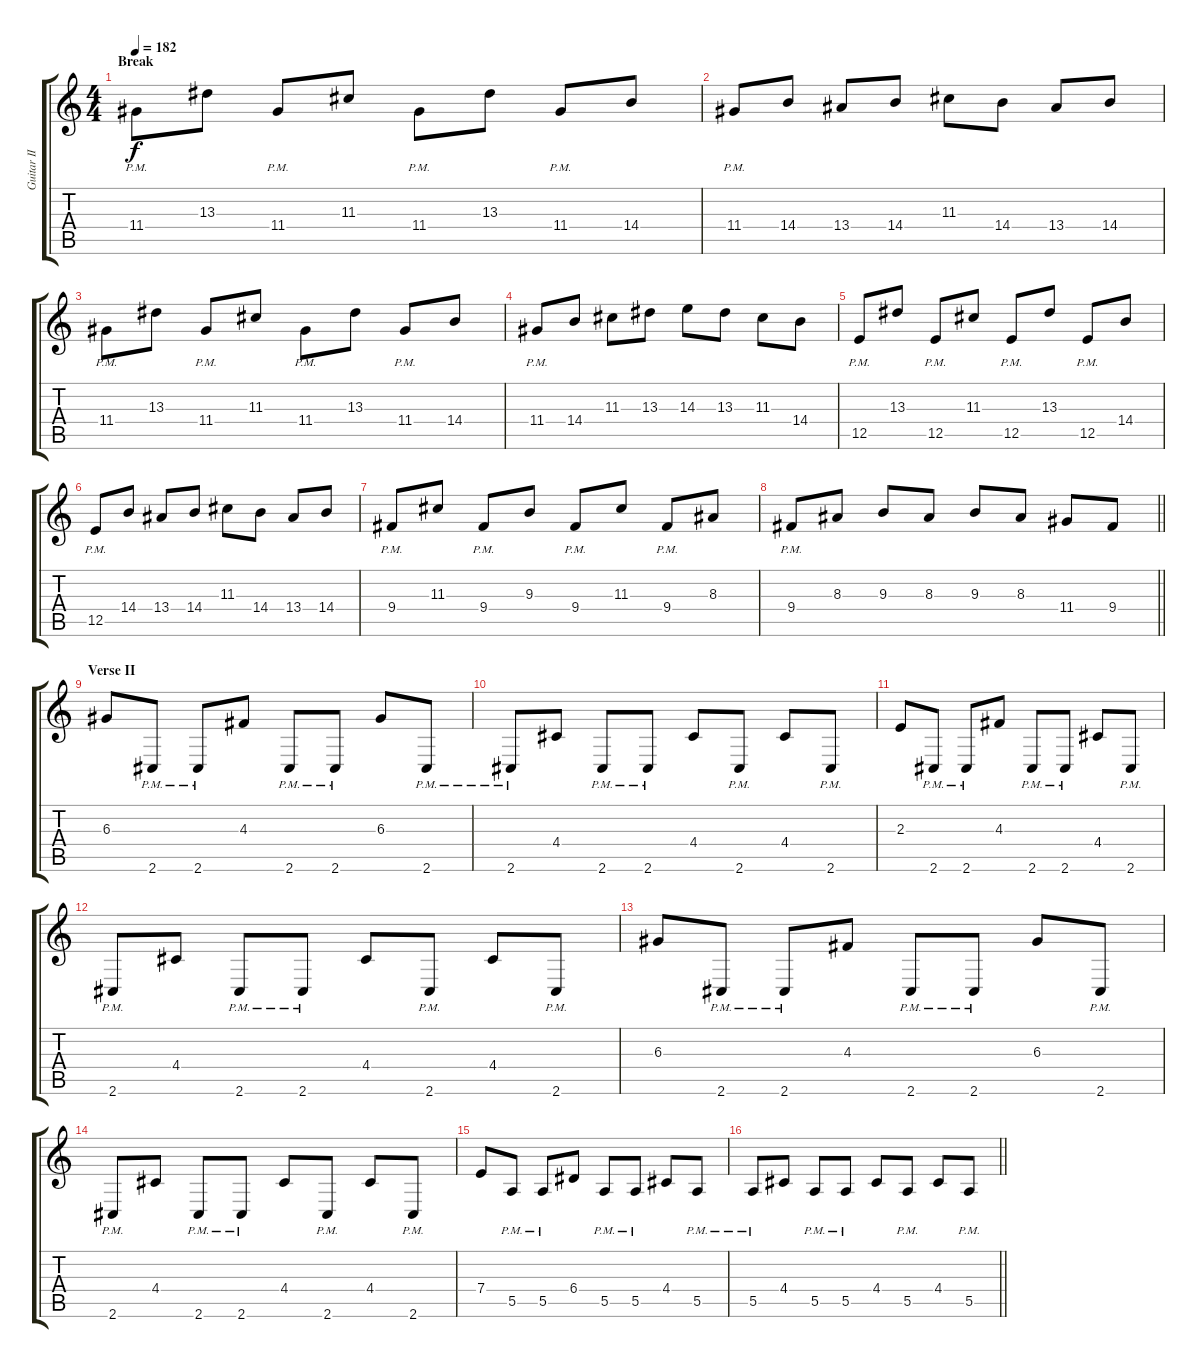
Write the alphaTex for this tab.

\track ("Guitar II" "Guitar II") {instrument distortionguitar}
\staff {score tabs}
\tuning (B3 Gb3 D3 A2 E2 B1) {hide}
\ts (4 4)
\section ("" "Break")
\tempo 182
\clef g2
\ks c
11.4{pm}.8{dy f volume 14} 13.3.8 11.4{pm}.8 11.3.8 11.4{pm}.8 13.3.8 11.4{pm}.8 14.4.8 |
11.4{pm}.8 14.4.8 13.4.8 14.4.8 11.3.8 14.4.8 13.4.8 14.4.8 |
11.4{pm}.8 13.3.8 11.4{pm}.8 11.3.8 11.4{pm}.8 13.3.8 11.4{pm}.8 14.4.8 |
11.4{pm}.8 14.4.8 11.3.8 13.3.8 14.3.8 13.3.8 11.3.8 14.4.8 |
12.5{pm}.8 13.3.8 12.5{pm}.8 11.3.8 12.5{pm}.8 13.3.8 12.5{pm}.8 14.4.8 |
12.5{pm}.8 14.4.8 13.4.8 14.4.8 11.3.8 14.4.8 13.4.8 14.4.8 |
9.4{pm}.8 11.3.8 9.4{pm}.8 9.3.8 9.4{pm}.8 11.3.8 9.4{pm}.8 8.3.8 |
\barLineRight lightlight
9.4{pm}.8 8.3.8 9.3.8 8.3.8 9.3.8 8.3.8 11.4.8 9.4.8 |
\section ("" "Verse II")
6.3.8 2.6{pm}.8 2.6{pm}.8 4.3.8 2.6{pm}.8 2.6{pm}.8 6.3.8 2.6{pm}.8 |
2.6{pm}.8 4.4.8 2.6{pm}.8 2.6{pm}.8 4.4.8 2.6{pm}.8 4.4.8 2.6{pm}.8 |
2.3.8 2.6{pm}.8 2.6{pm}.8 4.3.8 2.6{pm}.8 2.6{pm}.8 4.4.8 2.6{pm}.8 |
2.6{pm}.8 4.4.8 2.6{pm}.8 2.6{pm}.8 4.4.8 2.6{pm}.8 4.4.8 2.6{pm}.8 |
6.3.8 2.6{pm}.8 2.6{pm}.8 4.3.8 2.6{pm}.8 2.6{pm}.8 6.3.8 2.6{pm}.8 |
2.6{pm}.8 4.4.8 2.6{pm}.8 2.6{pm}.8 4.4.8 2.6{pm}.8 4.4.8 2.6{pm}.8 |
7.4.8 5.5{pm}.8 5.5{pm}.8 6.4.8 5.5{pm}.8 5.5{pm}.8 4.4.8 5.5{pm}.8 |
\barLineRight lightlight
5.5{pm}.8 4.4.8 5.5{pm}.8 5.5{pm}.8 4.4.8 5.5{pm}.8 4.4.8 5.5{pm}.8
